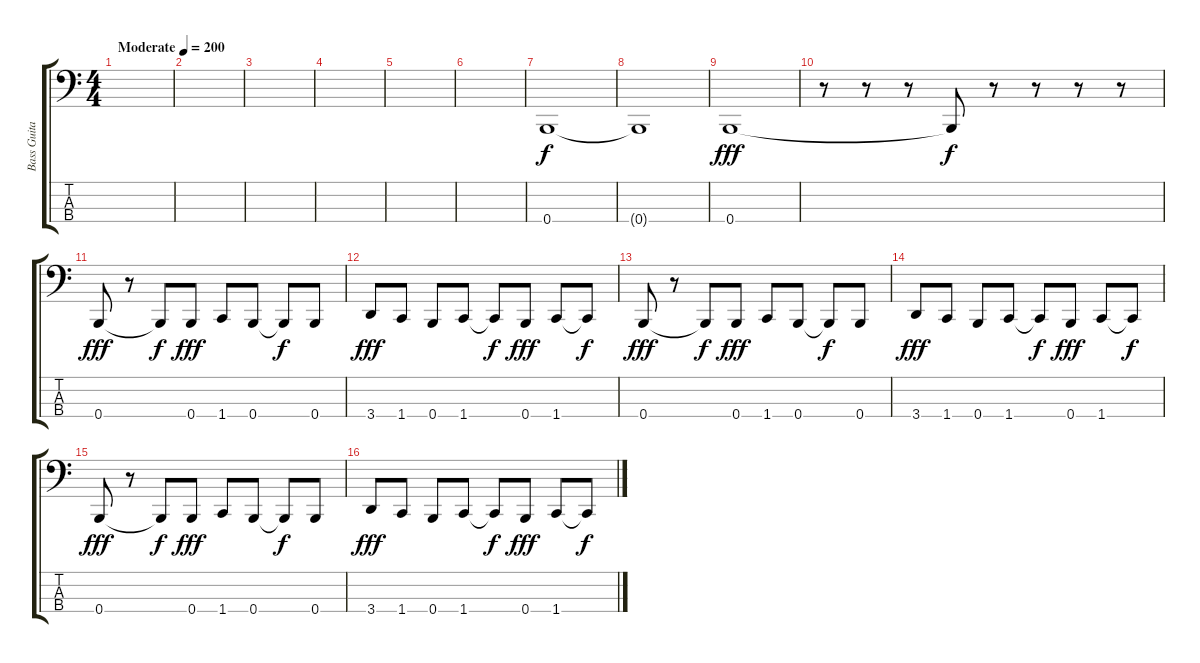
\track ("Bass Guitar" "Bass Guita") {instrument electricbassfinger}
\staff {score tabs}
\tuning (D2 A1 E1 B0) {hide}
\ts (4 4)
\tempo (200 "Moderate")
\clef f4
\ks c
|
|
|
|
|
|
0.4.1 |
0.4{t}.1{dy f} |
0.4.1{dy fff} |
r.8 r.8 r.8 0.4{t}.8{dy f} r.8 r.8 r.8 r.8 |
0.4.8{dy fff} r.8 0.4{t}.8{dy f} 0.4.8{dy fff} 1.4.8 0.4.8 0.4{t}.8{dy f} 0.4.8 |
3.4.8{dy fff} 1.4.8 0.4.8 1.4.8 1.4{t}.8{dy f} 0.4.8{dy fff} 1.4.8 1.4{t}.8{dy f} |
0.4.8{dy fff} r.8 0.4{t}.8{dy f} 0.4.8{dy fff} 1.4.8 0.4.8 0.4{t}.8{dy f} 0.4.8 |
3.4.8{dy fff} 1.4.8 0.4.8 1.4.8 1.4{t}.8{dy f} 0.4.8{dy fff} 1.4.8 1.4{t}.8{dy f} |
0.4.8{dy fff} r.8 0.4{t}.8{dy f} 0.4.8{dy fff} 1.4.8 0.4.8 0.4{t}.8{dy f} 0.4.8 |
3.4.8{dy fff} 1.4.8 0.4.8 1.4.8 1.4{t}.8{dy f} 0.4.8{dy fff} 1.4.8 1.4{t}.8{dy f}
